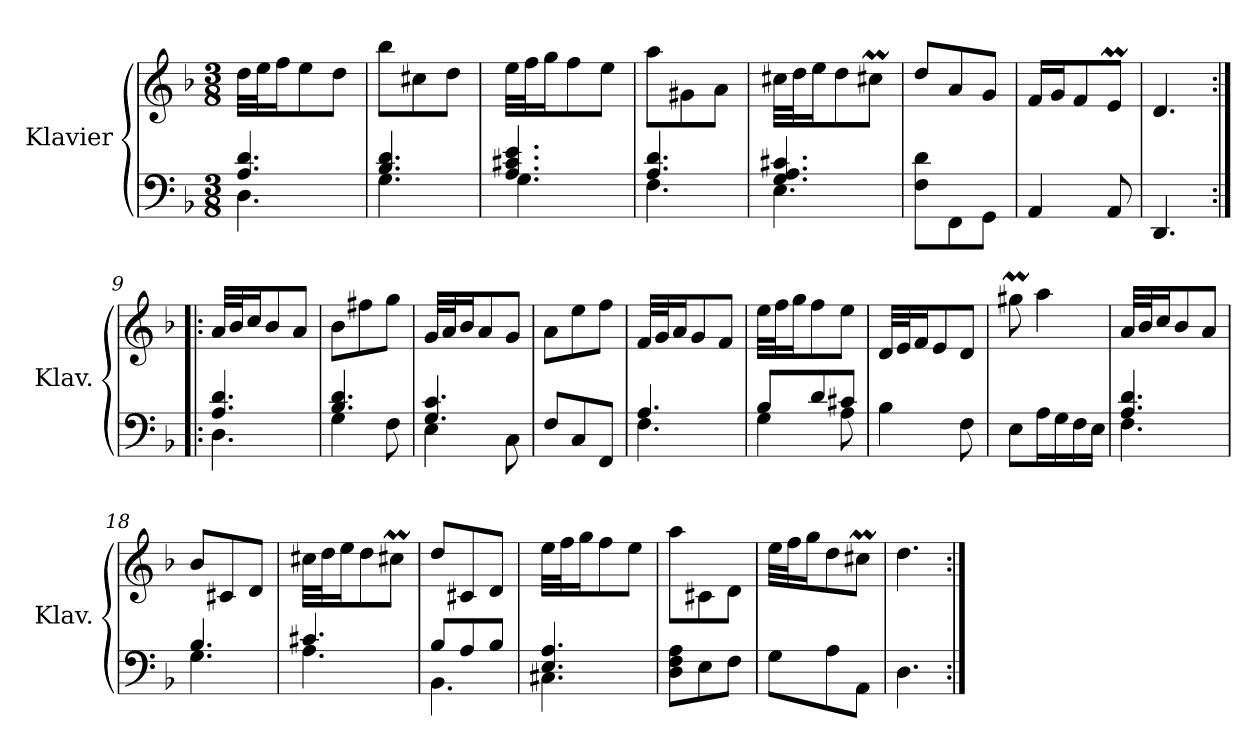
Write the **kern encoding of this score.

**kern	**kern
*part1	*part1
*staff2	*staff1
*I"Klavier	*
*I'Klav.	*
*clefF4	*clefG2
*k[b-]	*k[b-]
*M3/8	*M3/8
*MM30	*MM30
=1	=1
*^	*
4.A/ 4.d/	4.D\	32dd\LLL
.	.	32ee\J
.	.	16ff\J
.	.	8ee\
.	.	8dd\J
=2	=2	=2
4.B-/ 4.d/	4.G\	8bb-\L
.	.	8cc#X\
.	.	8dd\J
=3	=3	=3
4.A/ 4.c#X/ 4.e/	4.G\	32ee\LLL
.	.	32ff\J
.	.	16gg\J
.	.	8ff\
.	.	8ee\J
=4	=4	=4
4.A/ 4.d/	4.F\	8aa\L
.	.	8g#X\
.	.	8a\J
=5	=5	=5
4.G/ 4.A/ 4.c#X/	4.E\	32cc#X\LLL
.	.	32dd\J
.	.	16ee\J
.	.	8dd\
.	.	8cc#Xm\J
*v	*v	*
=6	=6
8F\ 8d\L	8dd/L
8FF\	8a/
8GG\J	8g/J
!!LO:LB:g=z
=7	=7
4AA/	16f/LL
.	16g/J
.	8f/
8AA/	8em/J
=8	=8
4.DD/	4.d/
=9:|!|:	=9:|!|:
*^	*
4.A/ 4.d/	4.D\	32a/LLL
.	.	32b-/J
.	.	16cc/J
.	.	8b-/
.	.	8a/J
=10	=10	=10
4.B-/ 4.d/	4G\	8b-\L
.	.	8ff#X\
.	8F\	8gg\J
=11	=11	=11
4.G/ 4.c/	4E\	32g/LLL
.	.	32a/J
.	.	16b-/J
.	.	8a/
.	8C\	8g/J
*v	*v	*
=12	=12
8F/L	8a\L
8C/	8ee\
8FF/J	8ff\J
!!LO:LB:g=z
=13	=13
*^	*
4.A/	4.F\	32f/LLL
.	.	32g/J
.	.	16a/J
.	.	8g/
.	.	8f/J
=14	=14	=14
8B-/L	4G\	32ee\LLL
.	.	32ff\J
.	.	16gg\J
8d/	.	8ff\
8c#X/J	8A\	8ee\J
*v	*v	*
=15	=15
4B-\	32d/LLL
.	32e/J
.	16f/J
.	8e/
8F\	8d/J
=16	=16
8E\L	8gg#Xm\
16A\L	4aa\
16G\	.
16F\	.
16E\JJ	.
=17	=17
*^	*
4.A/ 4.d/	4.F\	32a/LLL
.	.	32b-/J
.	.	16cc/J
.	.	8b-/
.	.	8a/J
=18	=18	=18
4.B-/	4.G\	8b-/L
.	.	8c#X/
.	.	8d/J
!!LO:LB:g=z
=19	=19	=19
4.c#X/	4.A\	32cc#X\LLL
.	.	32dd\J
.	.	16ee\J
.	.	8dd\
.	.	8cc#Xm\J
=20	=20	=20
8B-/L	4.BB-\	8dd/L
8A/	.	8c#X/
8B-/J	.	8d/J
=21	=21	=21
4.E/ 4.A/	4.C#X\	32ee\LLL
.	.	32ff\J
.	.	16gg\J
.	.	8ff\
.	.	8ee\J
*v	*v	*
=22	=22
8D\ 8F\ 8A\L	8aa\L
8E\	8c#X\
8F\J	8d\J
=23	=23
8G\L	32ee\LLL
.	32ff\J
.	16gg\J
8A\	8dd\
8AA\J	8cc#Xm\J
=24	=24
4.D\	4.dd\
=:|!	=:|!
*-	*-
